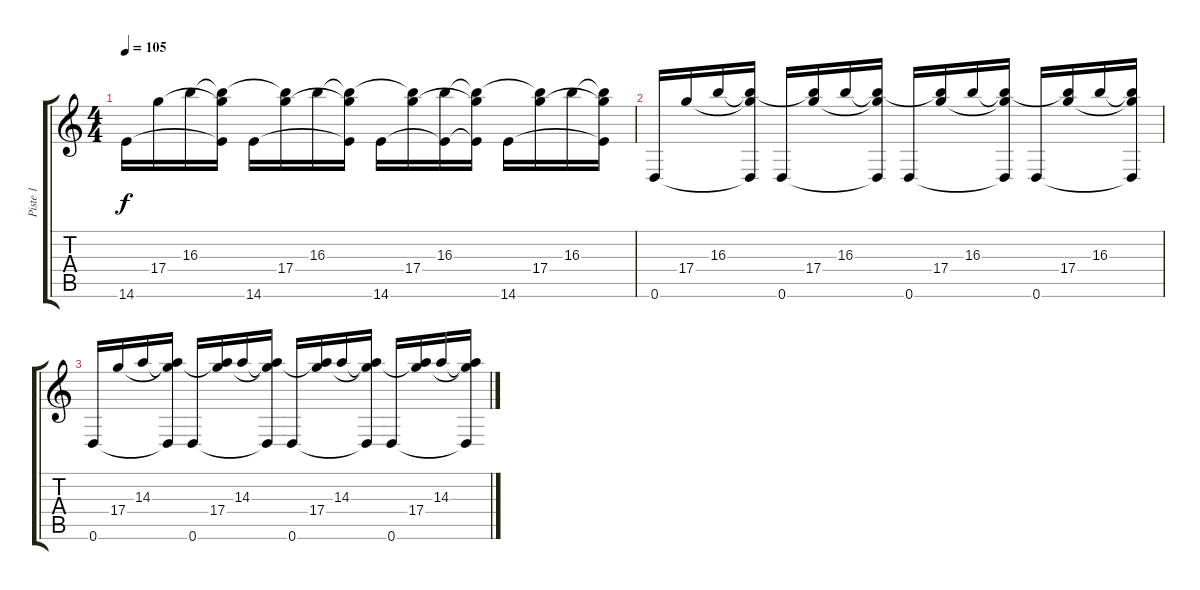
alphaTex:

\track ("Piste 1" "Piste 1") {instrument acousticguitarnylon}
\staff {score tabs}
\tuning (E4 B3 G3 D3 A2 D2) {hide}
\ts (4 4)
\tempo 105
\clef g2
\ks c
14.6.16{dy f} 17.4.16 16.3.16 (16.3{t} 17.4{t} 14.6{t}).16 14.6.16 (16.3{t} 17.4).16 16.3.16 (16.3{t} 17.4{t} 14.6{t}).16 14.6.16 (16.3{t} 17.4).16 (16.3 14.6{t}).16 (16.3{t} 17.4{t} 14.6{t}).16 14.6.16 (16.3{t} 17.4).16 16.3.16 (16.3{t} 17.4{t} 14.6{t}).16 |
0.6.16 17.4.16 16.3.16 (16.3{t} 17.4{t} 0.6{t}).16 0.6.16 (16.3{t} 17.4).16 16.3.16 (16.3{t} 17.4{t} 0.6{t}).16 0.6.16 (16.3{t} 17.4).16 16.3.16 (16.3{t} 17.4{t} 0.6{t}).16 0.6.16 (16.3{t} 17.4).16 16.3.16 (16.3{t} 17.4{t} 0.6{t}).16 |
0.6.16 17.4.16 14.3.16 (14.3{t} 17.4{t} 0.6{t}).16 0.6.16 (14.3{t} 17.4).16 14.3.16 (14.3{t} 17.4{t} 0.6{t}).16 0.6.16 (14.3{t} 17.4).16 14.3.16 (14.3{t} 17.4{t} 0.6{t}).16 0.6.16 (14.3{t} 17.4).16 14.3.16 (14.3{t} 17.4{t} 0.6{t}).16
